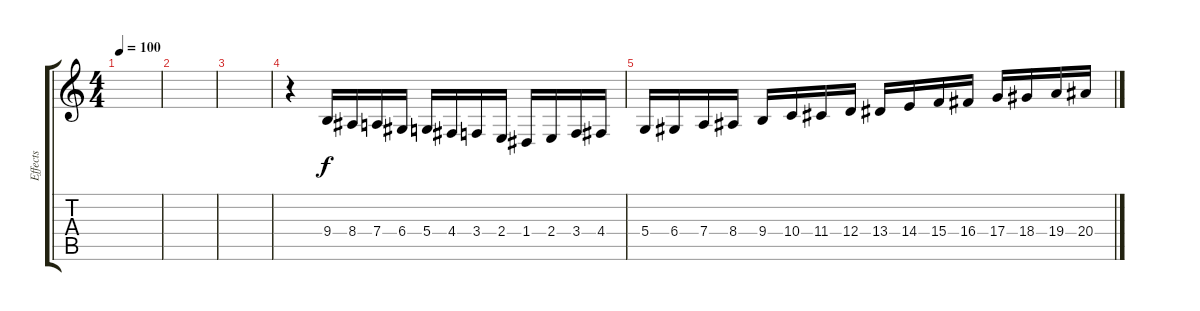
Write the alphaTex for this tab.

\track ("Effects" "Effects") {instrument guitarfretnoise}
\staff {score tabs}
\tuning (E4 B3 G3 D3 A2 E2) {hide}
\ts (4 4)
\tempo 100
\clef g2
\ks c
|
|
|
r.4 9.4.16 8.4.16 7.4.16 6.4.16 5.4.16 4.4.16 3.4.16 2.4.16 1.4.16 2.4.16 3.4.16 4.4.16 |
5.4.16 6.4.16 7.4.16 8.4.16 9.4.16 10.4.16 11.4.16 12.4.16 13.4.16 14.4.16 15.4.16 16.4.16 17.4.16 18.4.16 19.4.16 20.4.16
